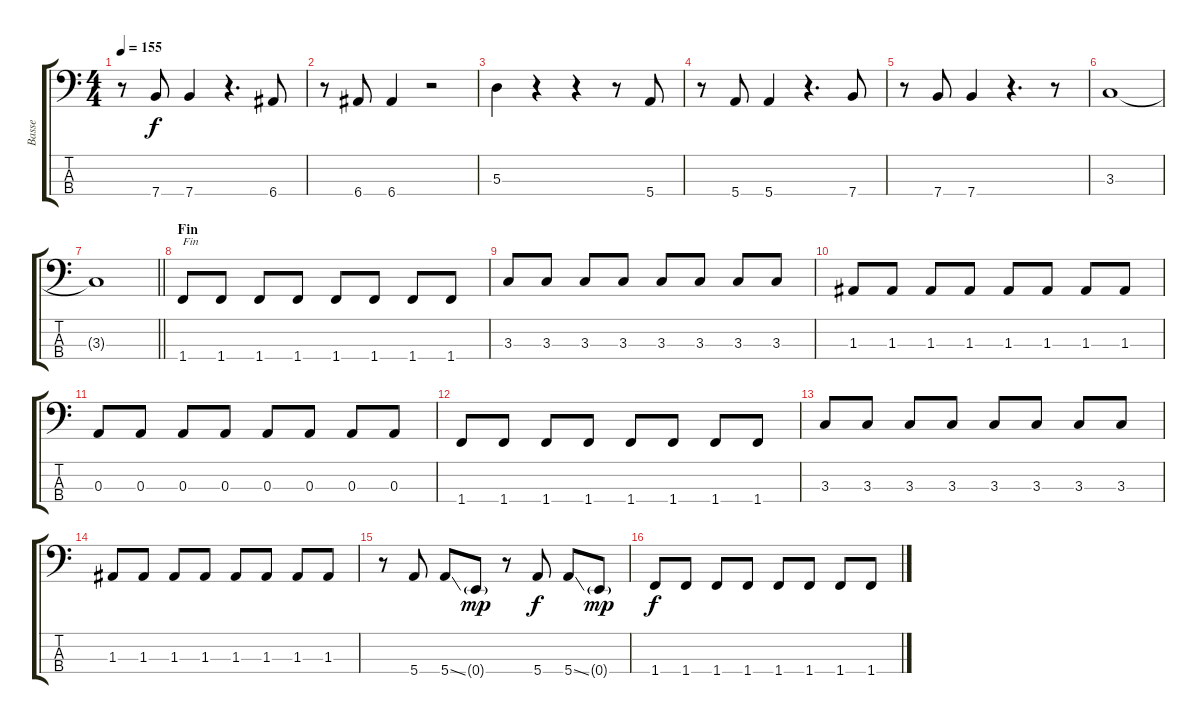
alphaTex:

\track ("Basse" "Basse") {instrument electricbasspick}
\staff {score tabs}
\tuning (G2 D2 A1 E1) {hide}
\ts (4 4)
\tempo 155
\clef f4
\ks c
r.8{dy f} 7.4.8 7.4.4 r.4{d} 6.4.8 |
r.8 6.4.8 6.4.4 r.2 |
5.3.4 r.4 r.4 r.8 5.4.8 |
r.8 5.4.8 5.4.4 r.4{d} 7.4.8 |
r.8 7.4.8 7.4.4 r.4{d} r.8 |
3.3.1 |
\barLineRight lightlight
3.3{t}.1 |
\section ("" "Fin")
1.4.8{txt "Fin"} 1.4.8 1.4.8 1.4.8 1.4.8 1.4.8 1.4.8 1.4.8 |
3.3.8 3.3.8 3.3.8 3.3.8 3.3.8 3.3.8 3.3.8 3.3.8 |
1.3.8 1.3.8 1.3.8 1.3.8 1.3.8 1.3.8 1.3.8 1.3.8 |
0.3.8 0.3.8 0.3.8 0.3.8 0.3.8 0.3.8 0.3.8 0.3.8 |
1.4.8 1.4.8 1.4.8 1.4.8 1.4.8 1.4.8 1.4.8 1.4.8 |
3.3.8 3.3.8 3.3.8 3.3.8 3.3.8 3.3.8 3.3.8 3.3.8 |
1.3.8 1.3.8 1.3.8 1.3.8 1.3.8 1.3.8 1.3.8 1.3.8 |
r.8 5.4.8 5.4{ss}.8 0.4{g}.8{dy mp} r.8 5.4.8{dy f} 5.4{ss}.8 0.4{g}.8{dy mp} |
1.4.8{dy f} 1.4.8 1.4.8 1.4.8 1.4.8 1.4.8 1.4.8 1.4.8
